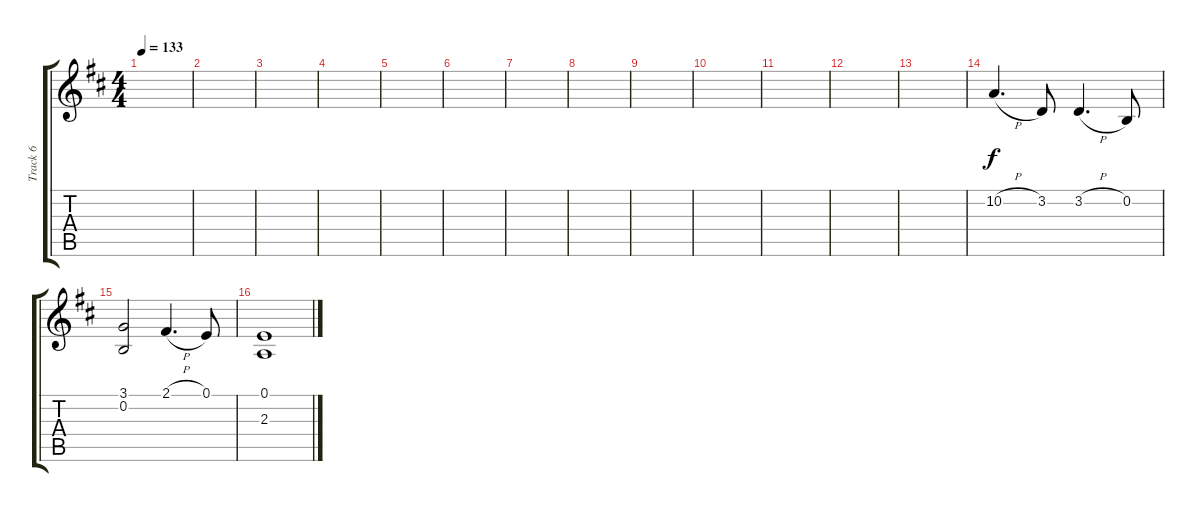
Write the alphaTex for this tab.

\track ("Track 6" "Track 6") {instrument clarinet}
\staff {score tabs}
\tuning (E4 B3 G3 D3 A2 E2) {hide}
\ts (4 4)
\tempo 133
\clef g2
\ks d
|
|
|
|
|
|
|
|
|
|
|
|
|
10.2{h}.4{d} 3.2.8 3.2{h}.4{d} 0.2.8 |
(3.1 0.2).2 2.1{h}.4{d} 0.1.8 |
(0.1 2.3).1
